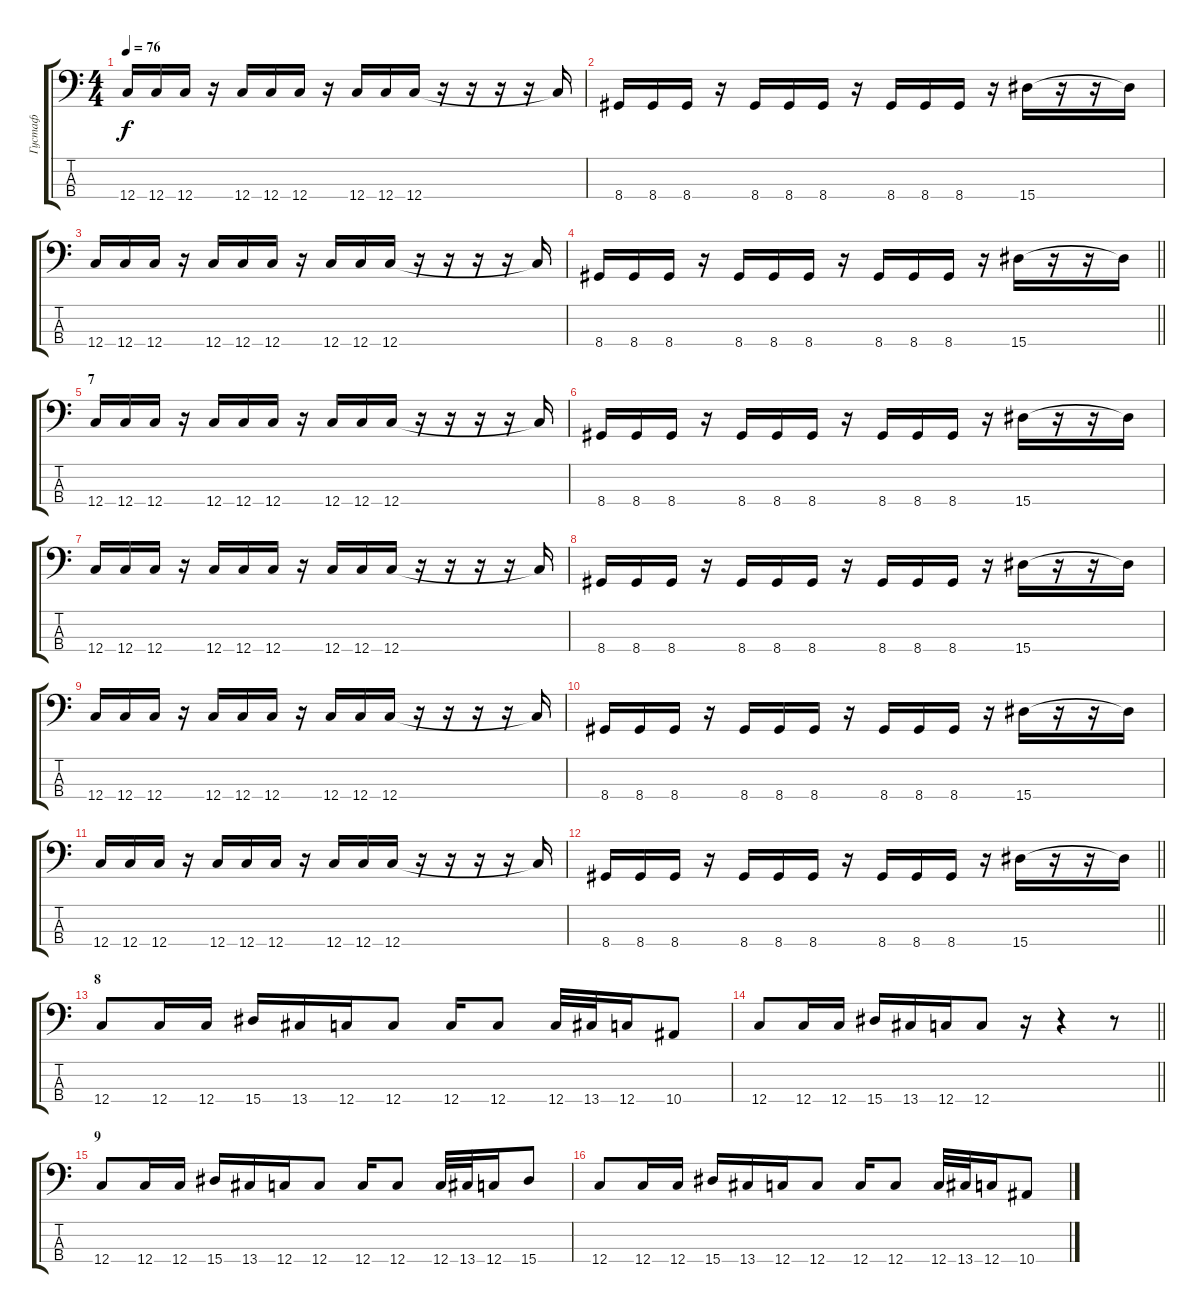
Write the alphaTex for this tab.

\track ("Густаф" "Густаф") {instrument slapbass1}
\staff {score tabs}
\tuning (F2 C2 G1 C1) {hide}
\ts (4 4)
\tempo 76
\clef f4
\ks c
12.4.16{dy f} 12.4.16 12.4.16 r.16 12.4.16 12.4.16 12.4.16 r.16 12.4.16 12.4.16 12.4.16 r.16 r.16 r.16 r.16 12.4{t}.16 |
8.4.16 8.4.16 8.4.16 r.16 8.4.16 8.4.16 8.4.16 r.16 8.4.16 8.4.16 8.4.16 r.16 15.4.16 r.16 r.16 15.4{t}.16 |
12.4.16 12.4.16 12.4.16 r.16 12.4.16 12.4.16 12.4.16 r.16 12.4.16 12.4.16 12.4.16 r.16 r.16 r.16 r.16 12.4{t}.16 |
\barLineRight lightlight
8.4.16 8.4.16 8.4.16 r.16 8.4.16 8.4.16 8.4.16 r.16 8.4.16 8.4.16 8.4.16 r.16 15.4.16 r.16 r.16 15.4{t}.16 |
\section ("" "7")
12.4.16 12.4.16 12.4.16 r.16 12.4.16 12.4.16 12.4.16 r.16 12.4.16 12.4.16 12.4.16 r.16 r.16 r.16 r.16 12.4{t}.16 |
8.4.16 8.4.16 8.4.16 r.16 8.4.16 8.4.16 8.4.16 r.16 8.4.16 8.4.16 8.4.16 r.16 15.4.16 r.16 r.16 15.4{t}.16 |
12.4.16 12.4.16 12.4.16 r.16 12.4.16 12.4.16 12.4.16 r.16 12.4.16 12.4.16 12.4.16 r.16 r.16 r.16 r.16 12.4{t}.16 |
8.4.16 8.4.16 8.4.16 r.16 8.4.16 8.4.16 8.4.16 r.16 8.4.16 8.4.16 8.4.16 r.16 15.4.16 r.16 r.16 15.4{t}.16 |
12.4.16 12.4.16 12.4.16 r.16 12.4.16 12.4.16 12.4.16 r.16 12.4.16 12.4.16 12.4.16 r.16 r.16 r.16 r.16 12.4{t}.16 |
8.4.16 8.4.16 8.4.16 r.16 8.4.16 8.4.16 8.4.16 r.16 8.4.16 8.4.16 8.4.16 r.16 15.4.16 r.16 r.16 15.4{t}.16 |
12.4.16 12.4.16 12.4.16 r.16 12.4.16 12.4.16 12.4.16 r.16 12.4.16 12.4.16 12.4.16 r.16 r.16 r.16 r.16 12.4{t}.16 |
\barLineRight lightlight
8.4.16 8.4.16 8.4.16 r.16 8.4.16 8.4.16 8.4.16 r.16 8.4.16 8.4.16 8.4.16 r.16 15.4.16 r.16 r.16 15.4{t}.16 |
\section ("" "8")
12.4.8 12.4.16 12.4.16 15.4.16 13.4.16 12.4.16 12.4.8 12.4.16 12.4.8 12.4.32 13.4.32 12.4.16 10.4.8 |
\barLineRight lightlight
12.4.8 12.4.16 12.4.16 15.4.16 13.4.16 12.4.16 12.4.8 r.16 r.4 r.8 |
\section ("" "9")
12.4.8 12.4.16 12.4.16 15.4.16 13.4.16 12.4.16 12.4.8 12.4.16 12.4.8 12.4.32 13.4.32 12.4.16 15.4.8 |
12.4.8 12.4.16 12.4.16 15.4.16 13.4.16 12.4.16 12.4.8 12.4.16 12.4.8 12.4.32 13.4.32 12.4.16 10.4.8
